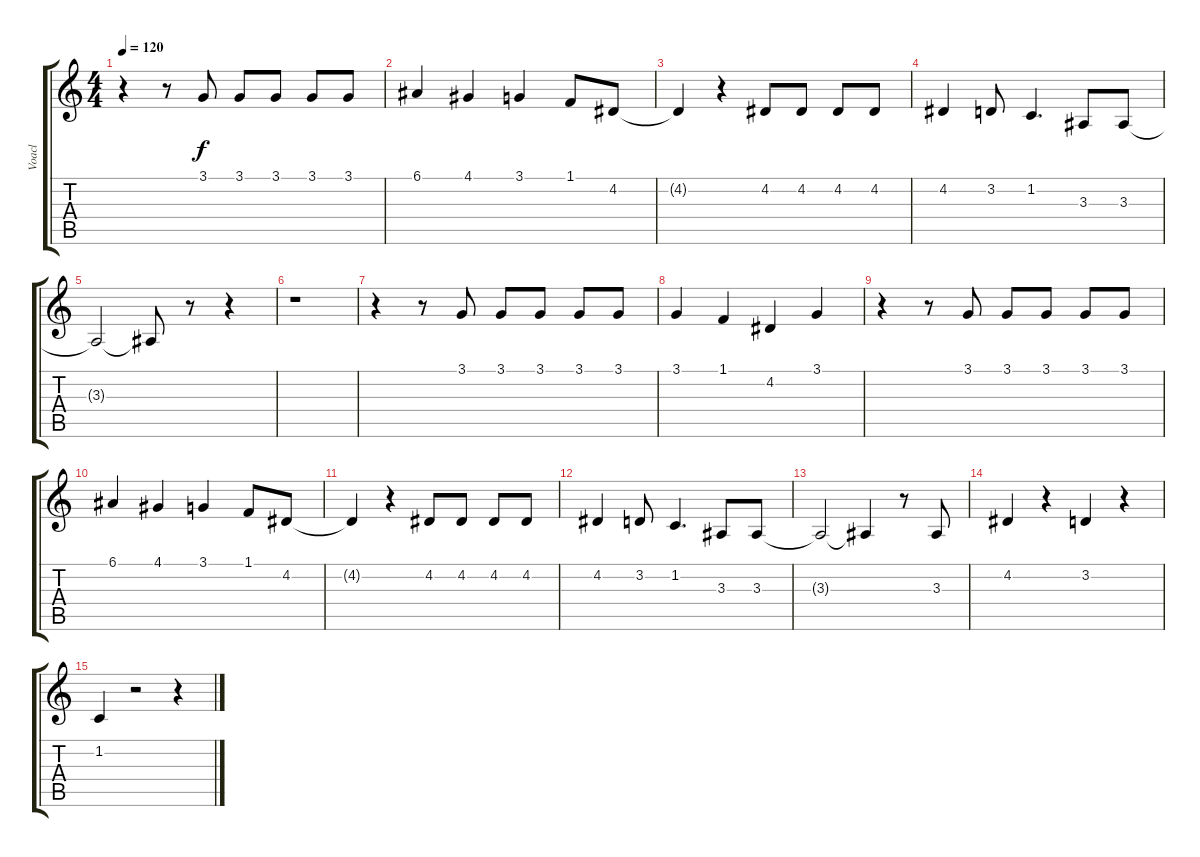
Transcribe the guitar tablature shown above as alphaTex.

\track ("Voacl" "Voacl") {instrument bassoon}
\staff {score tabs}
\tuning (E4 B3 G3 D3 A2 E2) {hide}
\ts (4 4)
\tempo 120
\clef g2
\ks c
r.4{dy f} r.8 3.1.8 3.1.8 3.1.8 3.1.8 3.1.8 |
6.1.4 4.1.4 3.1.4 1.1.8 4.2.8 |
4.2{t}.4 r.4 4.2.8 4.2.8 4.2.8 4.2.8 |
4.2.4 3.2.8 1.2.4{d} 3.3.8 3.3.8 |
3.3{t}.2 3.3{t}.8 r.8 r.4 |
r.1 |
r.4 r.8 3.1.8 3.1.8 3.1.8 3.1.8 3.1.8 |
3.1.4 1.1.4 4.2.4 3.1.4 |
r.4 r.8 3.1.8 3.1.8 3.1.8 3.1.8 3.1.8 |
6.1.4 4.1.4 3.1.4 1.1.8 4.2.8 |
4.2{t}.4 r.4 4.2.8 4.2.8 4.2.8 4.2.8 |
4.2.4 3.2.8 1.2.4{d} 3.3.8 3.3.8 |
3.3{t}.2 3.3{t}.4 r.8 3.3.8 |
4.2.4 r.4 3.2.4 r.4 |
1.2.4 r.2 r.4
